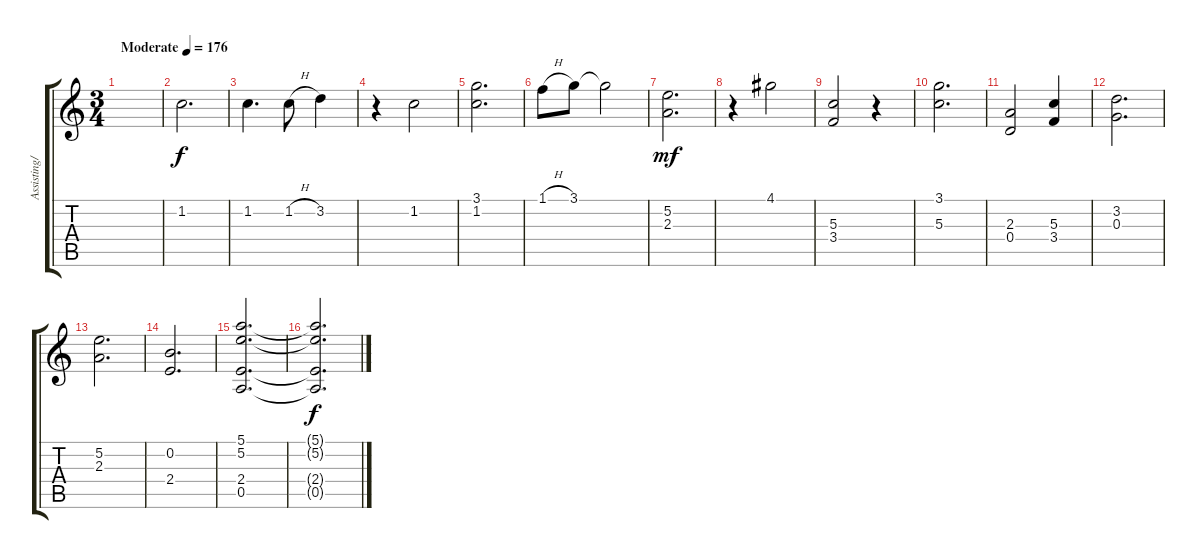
\track ("Assisting/Overlap Melody" "Assisting/") {instrument acousticguitarsteel}
\staff {score tabs}
\tuning (E4 B3 G3 D3 A2 E2) {hide}
\ts (3 4)
\tempo (176 "Moderate")
\clef g2
\ks c
|
1.2.2{d} |
1.2.4{d} 1.2{h}.8 3.2.4 |
r.4 1.2.2 |
(3.1 1.2).2{d} |
1.1{h}.8 3.1.8 3.1{t}.2{dy f} |
(5.2 2.3).2{d dy mf} |
r.4 4.1.2 |
(5.3 3.4).2 r.4 |
(3.1 5.3).2{d} |
(2.3 0.4).2 (5.3 3.4).4 |
(3.2 0.3).2{d} |
(5.2 2.3).2{d} |
(0.2 2.4).2{d} |
(5.1 5.2 2.4 0.5).2{d} |
(5.1{t} 5.2{t} 2.4{t} 0.5{t}).2{d dy f}
